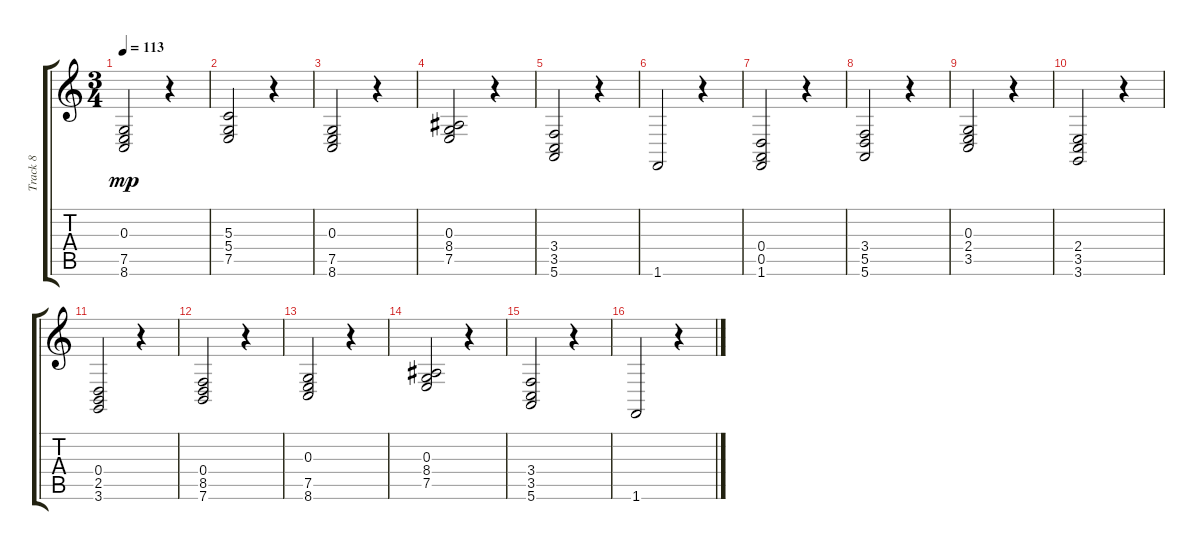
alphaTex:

\track ("Track 8" "Track 8") {instrument pad1newage}
\staff {score tabs}
\tuning (E4 B3 G3 D3 A2 E2) {hide}
\ts (3 4)
\tempo 113
\clef g2
\ks c
(0.3 7.5 8.6).2{dy mp} r.4 |
(5.3 5.4 7.5).2 r.4 |
(0.3 7.5 8.6).2 r.4 |
(0.3 8.4 7.5).2 r.4 |
(3.4 3.5 5.6).2 r.4 |
1.6.2 r.4 |
(0.4 0.5 1.6).2 r.4 |
(3.4 5.5 5.6).2 r.4 |
(0.3 2.4 3.5).2 r.4 |
(2.4 3.5 3.6).2 r.4 |
(0.4 2.5 3.6).2 r.4 |
(0.4 8.5 7.6).2 r.4 |
(0.3 7.5 8.6).2 r.4 |
(0.3 8.4 7.5).2 r.4 |
(3.4 3.5 5.6).2 r.4 |
1.6.2 r.4
